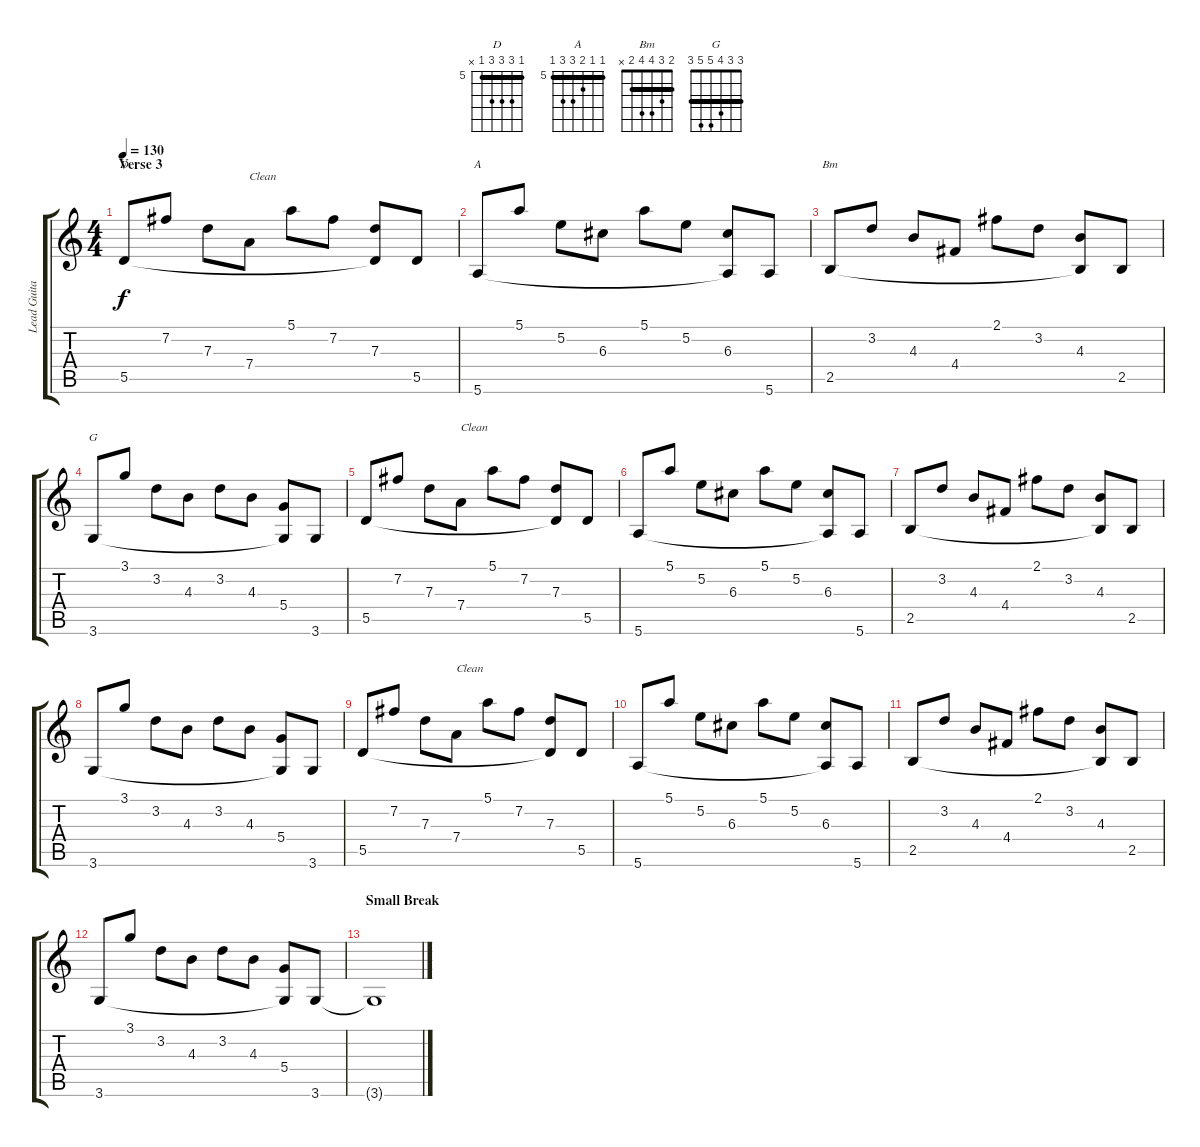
\track ("Lead Guitar" "Lead Guita") {instrument electricguitarjazz}
\staff {score tabs}
\tuning (E4 B3 G3 D3 A2 E2) {hide}
\chord ("D" 5 7 7 7 5 x) {firstfret 5 barre 5}
\chord ("A" 5 5 6 7 7 5) {firstfret 5 barre 5}
\chord ("Bm" 2 3 4 4 2 x) {barre 2}
\chord ("G" 3 3 4 5 5 3) {barre 3}
\ts (4 4)
\section ("" "Verse 3")
\tempo 130
\clef g2
\ks c
5.5.8{ch "D" dy f} 7.2.8 7.3.8 7.4.8{txt "Clean"} 5.1.8 7.2.8 (7.3 5.5{t}).8 5.5.8 |
5.6.8{ch "A"} 5.1.8 5.2.8 6.3.8 5.1.8 5.2.8 (6.3 5.6{t}).8 5.6.8 |
2.5.8{ch "Bm"} 3.2.8 4.3.8 4.4.8 2.1.8 3.2.8 (4.3 2.5{t}).8 2.5.8 |
3.6.8{ch "G"} 3.1.8 3.2.8 4.3.8 3.2.8 4.3.8 (5.4 3.6{t}).8 3.6.8 |
5.5.8 7.2.8 7.3.8 7.4.8{txt "Clean"} 5.1.8 7.2.8 (7.3 5.5{t}).8 5.5.8 |
5.6.8 5.1.8 5.2.8 6.3.8 5.1.8 5.2.8 (6.3 5.6{t}).8 5.6.8 |
2.5.8 3.2.8 4.3.8 4.4.8 2.1.8 3.2.8 (4.3 2.5{t}).8 2.5.8 |
3.6.8 3.1.8 3.2.8 4.3.8 3.2.8 4.3.8 (5.4 3.6{t}).8 3.6.8 |
5.5.8 7.2.8 7.3.8 7.4.8{txt "Clean"} 5.1.8 7.2.8 (7.3 5.5{t}).8 5.5.8 |
5.6.8 5.1.8 5.2.8 6.3.8 5.1.8 5.2.8 (6.3 5.6{t}).8 5.6.8 |
2.5.8 3.2.8 4.3.8 4.4.8 2.1.8 3.2.8 (4.3 2.5{t}).8 2.5.8 |
3.6.8 3.1.8 3.2.8 4.3.8 3.2.8 4.3.8 (5.4 3.6{t}).8 3.6.8 |
\section ("" "Small Break")
3.6{t}.1
